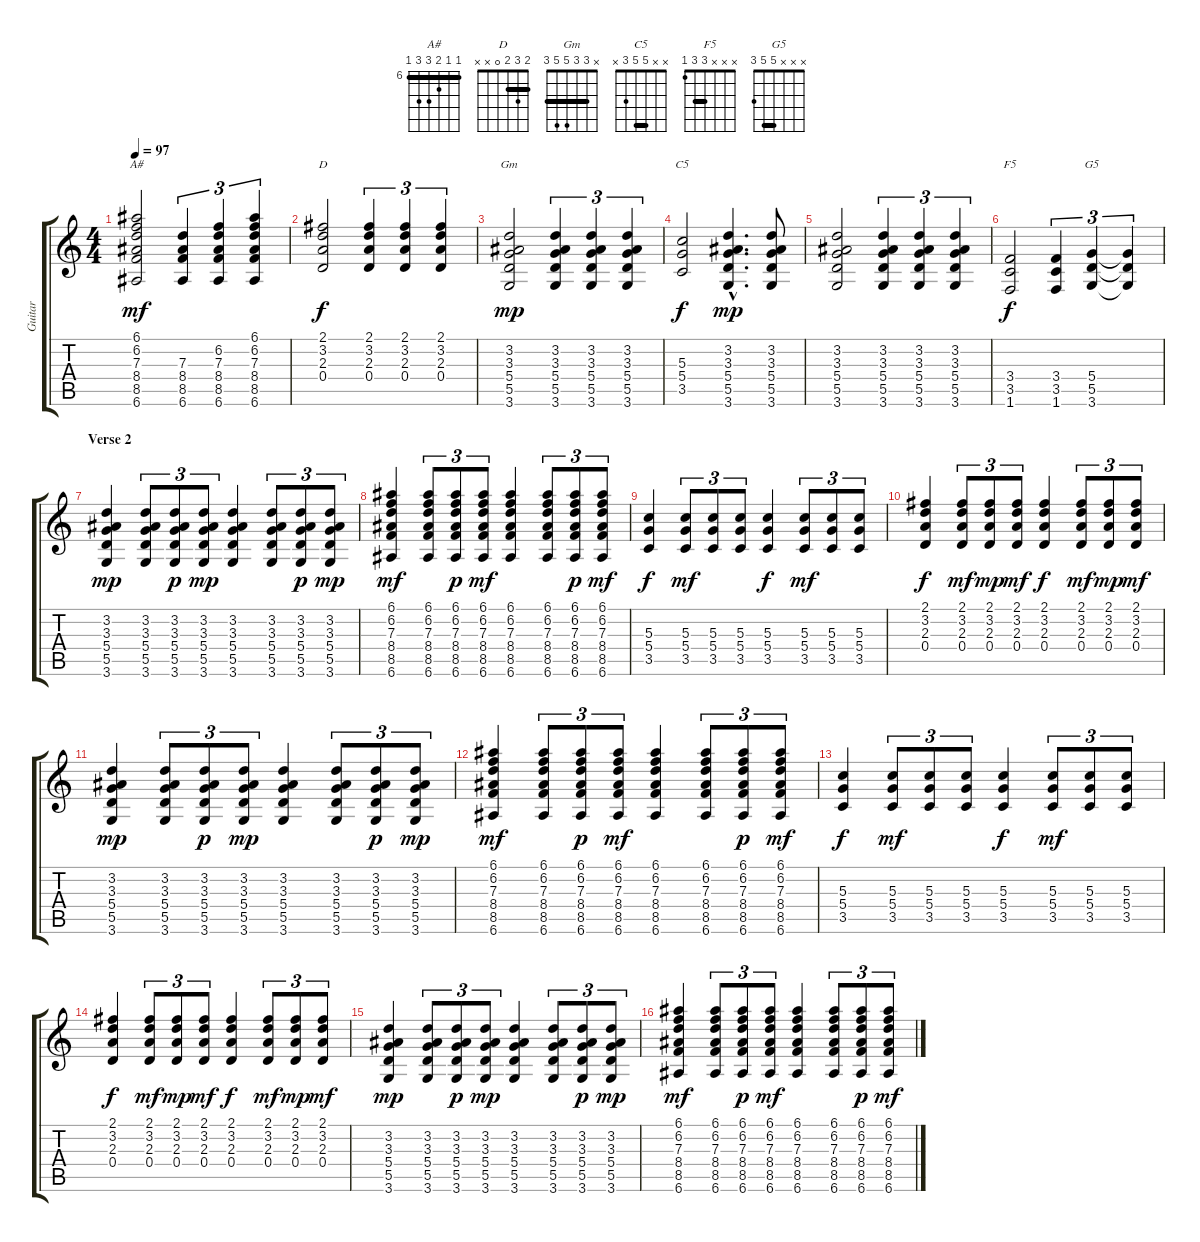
\track ("Guitar" "Guitar") {instrument acousticguitarsteel}
\staff {score tabs}
\tuning (E4 B3 G3 D3 A2 E2) {hide}
\chord ("A#" 6 6 7 8 8 6) {firstfret 6 barre 6}
\chord ("D" 2 3 2 0 x x) {barre 2}
\chord ("Gm" x 3 3 5 5 3) {barre 3}
\chord ("C5" x x 5 5 3 x) {barre 5}
\chord ("F5" x x x 3 3 1) {barre 3}
\chord ("G5" x x x 5 5 3) {barre 5}
\ts (4 4)
\tempo 97
\clef g2
\ks c
(6.1 6.2 7.3 8.4 8.5 6.6).2{ch "A#" dy mf} (7.3 8.4 8.5 6.6).4{tu (3 2)} (6.2 7.3 8.4 8.5 6.6).4{tu (3 2)} (6.1 6.2 7.3 8.4 8.5 6.6).4{tu (3 2)} |
(2.1 3.2 2.3 0.4).2{ch "D" dy f} (2.1 3.2 2.3 0.4).4{tu (3 2)} (2.1 3.2 2.3 0.4).4{tu (3 2)} (2.1 3.2 2.3 0.4).4{tu (3 2)} |
(3.2 3.3 5.4 5.5 3.6).2{ch "Gm" dy mp} (3.2 3.3 5.4 5.5 3.6).4{tu (3 2)} (3.2 3.3 5.4 5.5 3.6).4{tu (3 2)} (3.2 3.3 5.4 5.5 3.6).4{tu (3 2)} |
(5.3 5.4 3.5).2{ch "C5" dy f} (3.2{hac} 3.3{hac} 5.4{hac} 5.5{hac} 3.6{hac}).4{d dy mp} (3.2 3.3 5.4 5.5 3.6).8 |
(3.2 3.3 5.4 5.5 3.6).2 (3.2 3.3 5.4 5.5 3.6).4{tu (3 2)} (3.2 3.3 5.4 5.5 3.6).4{tu (3 2)} (3.2 3.3 5.4 5.5 3.6).4{tu (3 2)} |
(3.4 3.5 1.6).2{ch "F5" dy f} (3.4 3.5 1.6).4{tu (3 2)} (5.4 5.5 3.6).4{tu (3 2) ch "G5"} (5.4{t} 5.5{t} 3.6{t}).4{tu (3 2)} |
\section ("" "Verse 2")
(3.2 3.3 5.4 5.5 3.6).4{dy mp} (3.2 3.3 5.4 5.5 3.6).8{tu (3 2)} (3.2 3.3 5.4 5.5 3.6).8{tu (3 2) dy p} (3.2 3.3 5.4 5.5 3.6).8{tu (3 2) dy mp} (3.2 3.3 5.4 5.5 3.6).4 (3.2 3.3 5.4 5.5 3.6).8{tu (3 2)} (3.2 3.3 5.4 5.5 3.6).8{tu (3 2) dy p} (3.2 3.3 5.4 5.5 3.6).8{tu (3 2) dy mp} |
(6.1 6.2 7.3 8.4 8.5 6.6).4{dy mf} (6.1 6.2 7.3 8.4 8.5 6.6).8{tu (3 2)} (6.1 6.2 7.3 8.4 8.5 6.6).8{tu (3 2) dy p} (6.1 6.2 7.3 8.4 8.5 6.6).8{tu (3 2) dy mf} (6.1 6.2 7.3 8.4 8.5 6.6).4 (6.1 6.2 7.3 8.4 8.5 6.6).8{tu (3 2)} (6.1 6.2 7.3 8.4 8.5 6.6).8{tu (3 2) dy p} (6.1 6.2 7.3 8.4 8.5 6.6).8{tu (3 2) dy mf} |
(5.3 5.4 3.5).4{dy f} (5.3 5.4 3.5).8{tu (3 2) dy mf} (5.3 5.4 3.5).8{tu (3 2)} (5.3 5.4 3.5).8{tu (3 2)} (5.3 5.4 3.5).4{dy f} (5.3 5.4 3.5).8{tu (3 2) dy mf} (5.3 5.4 3.5).8{tu (3 2)} (5.3 5.4 3.5).8{tu (3 2)} |
(2.1 3.2 2.3 0.4).4{dy f} (2.1 3.2 2.3 0.4).8{tu (3 2) dy mf} (2.1 3.2 2.3 0.4).8{tu (3 2) dy mp} (2.1 3.2 2.3 0.4).8{tu (3 2) dy mf} (2.1 3.2 2.3 0.4).4{dy f} (2.1 3.2 2.3 0.4).8{tu (3 2) dy mf} (2.1 3.2 2.3 0.4).8{tu (3 2) dy mp} (2.1 3.2 2.3 0.4).8{tu (3 2) dy mf} |
(3.2 3.3 5.4 5.5 3.6).4{dy mp} (3.2 3.3 5.4 5.5 3.6).8{tu (3 2)} (3.2 3.3 5.4 5.5 3.6).8{tu (3 2) dy p} (3.2 3.3 5.4 5.5 3.6).8{tu (3 2) dy mp} (3.2 3.3 5.4 5.5 3.6).4 (3.2 3.3 5.4 5.5 3.6).8{tu (3 2)} (3.2 3.3 5.4 5.5 3.6).8{tu (3 2) dy p} (3.2 3.3 5.4 5.5 3.6).8{tu (3 2) dy mp} |
(6.1 6.2 7.3 8.4 8.5 6.6).4{dy mf} (6.1 6.2 7.3 8.4 8.5 6.6).8{tu (3 2)} (6.1 6.2 7.3 8.4 8.5 6.6).8{tu (3 2) dy p} (6.1 6.2 7.3 8.4 8.5 6.6).8{tu (3 2) dy mf} (6.1 6.2 7.3 8.4 8.5 6.6).4 (6.1 6.2 7.3 8.4 8.5 6.6).8{tu (3 2)} (6.1 6.2 7.3 8.4 8.5 6.6).8{tu (3 2) dy p} (6.1 6.2 7.3 8.4 8.5 6.6).8{tu (3 2) dy mf} |
(5.3 5.4 3.5).4{dy f} (5.3 5.4 3.5).8{tu (3 2) dy mf} (5.3 5.4 3.5).8{tu (3 2)} (5.3 5.4 3.5).8{tu (3 2)} (5.3 5.4 3.5).4{dy f} (5.3 5.4 3.5).8{tu (3 2) dy mf} (5.3 5.4 3.5).8{tu (3 2)} (5.3 5.4 3.5).8{tu (3 2)} |
(2.1 3.2 2.3 0.4).4{dy f} (2.1 3.2 2.3 0.4).8{tu (3 2) dy mf} (2.1 3.2 2.3 0.4).8{tu (3 2) dy mp} (2.1 3.2 2.3 0.4).8{tu (3 2) dy mf} (2.1 3.2 2.3 0.4).4{dy f} (2.1 3.2 2.3 0.4).8{tu (3 2) dy mf} (2.1 3.2 2.3 0.4).8{tu (3 2) dy mp} (2.1 3.2 2.3 0.4).8{tu (3 2) dy mf} |
(3.2 3.3 5.4 5.5 3.6).4{dy mp} (3.2 3.3 5.4 5.5 3.6).8{tu (3 2)} (3.2 3.3 5.4 5.5 3.6).8{tu (3 2) dy p} (3.2 3.3 5.4 5.5 3.6).8{tu (3 2) dy mp} (3.2 3.3 5.4 5.5 3.6).4 (3.2 3.3 5.4 5.5 3.6).8{tu (3 2)} (3.2 3.3 5.4 5.5 3.6).8{tu (3 2) dy p} (3.2 3.3 5.4 5.5 3.6).8{tu (3 2) dy mp} |
(6.1 6.2 7.3 8.4 8.5 6.6).4{dy mf} (6.1 6.2 7.3 8.4 8.5 6.6).8{tu (3 2)} (6.1 6.2 7.3 8.4 8.5 6.6).8{tu (3 2) dy p} (6.1 6.2 7.3 8.4 8.5 6.6).8{tu (3 2) dy mf} (6.1 6.2 7.3 8.4 8.5 6.6).4 (6.1 6.2 7.3 8.4 8.5 6.6).8{tu (3 2)} (6.1 6.2 7.3 8.4 8.5 6.6).8{tu (3 2) dy p} (6.1 6.2 7.3 8.4 8.5 6.6).8{tu (3 2) dy mf}
